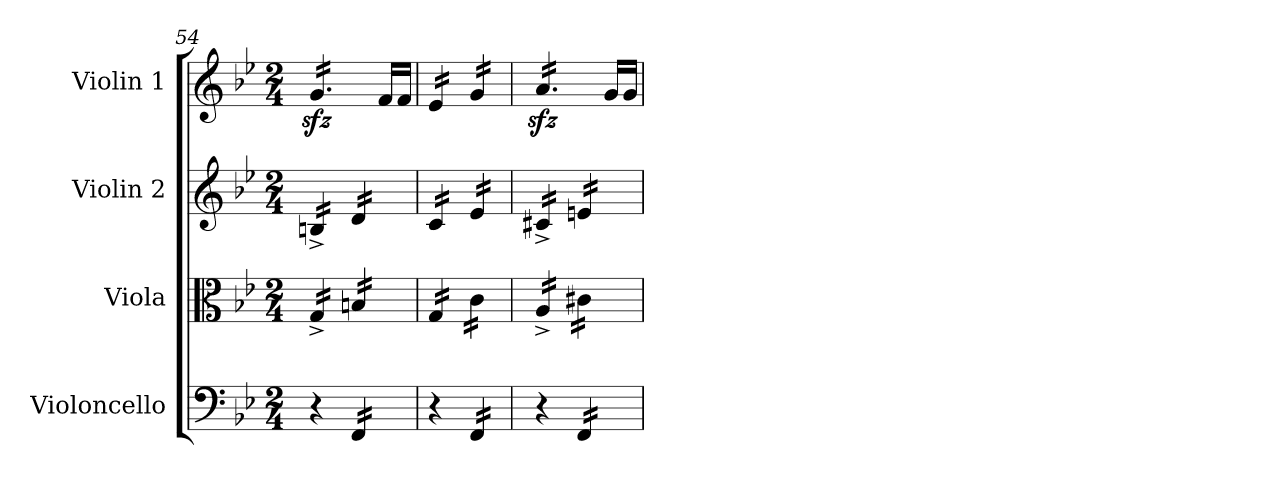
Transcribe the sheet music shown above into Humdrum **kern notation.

**kern	**kern	**kern	**kern
*part4	*part3	*part2	*part1
*staff4	*staff3	*staff2	*staff1
*I"Violoncello	*I"Viola	*I"Violin 2	*I"Violin 1
*I'Vc	*I'Vla	*I'Vln	*I'Vln
*clefF4	*clefC3	*clefG2	*clefG2
*k[b-e-]	*k[b-e-]	*k[b-e-]	*k[b-e-]
*M2/4	*M2/4	*M2/4	*M2/4
=54	=54	=54	=54
*	*tremolo	*	*
*	*	*tremolo	*
*	*	*	*tremolo
4r	16G^/LL	16Bn^/LL	16gzz</LL
.	16G^/	16Bn^/	16gzz</
.	16G^/	16Bn^/	16gzz</
.	16G^/JJ	16Bn^/JJ	16gzz</
*tremolo	*	*	*
16FF/LL	16Bn/LL	16d/LL	16gzz</
16FF/	16Bn/	16d/	16gzz</JJ
*	*	*	*Xtremolo
16FF/	16Bn/	16d/	16f/LL
16FF/JJ	16Bn/JJ	16d/JJ	16f/JJ
=55	=55	=55	=55
*	*	*	*tremolo
4r	16G/LL	16c/LL	16e-/LL
.	16G/	16c/	16e-/
.	16G/	16c/	16e-/
.	16G/JJ	16c/JJ	16e-/JJ
16FF/LL	16c\LL	16e-/LL	16g/LL
16FF/	16c\	16e-/	16g/
16FF/	16c\	16e-/	16g/
16FF/JJ	16c\JJ	16e-/JJ	16g/JJ
=56	=56	=56	=56
4r	16A^/LL	16c#X^/LL	16azz</LL
.	16A^/	16c#X^/	16azz</
.	16A^/	16c#X^/	16azz</
.	16A^/JJ	16c#X^/JJ	16azz</
16FF/LL	16c#X\LL	16en/LL	16azz</
16FF/	16c#X\	16en/	16azz</JJ
*	*	*	*Xtremolo
16FF/	16c#X\	16en/	16g/LL
16FF/JJ	16c#X\JJ	16en/JJ	16g/JJ
*	*	*Xtremolo	*
*	*Xtremolo	*	*
*Xtremolo	*	*	*
=	=	=	=
*-	*-	*-	*-
